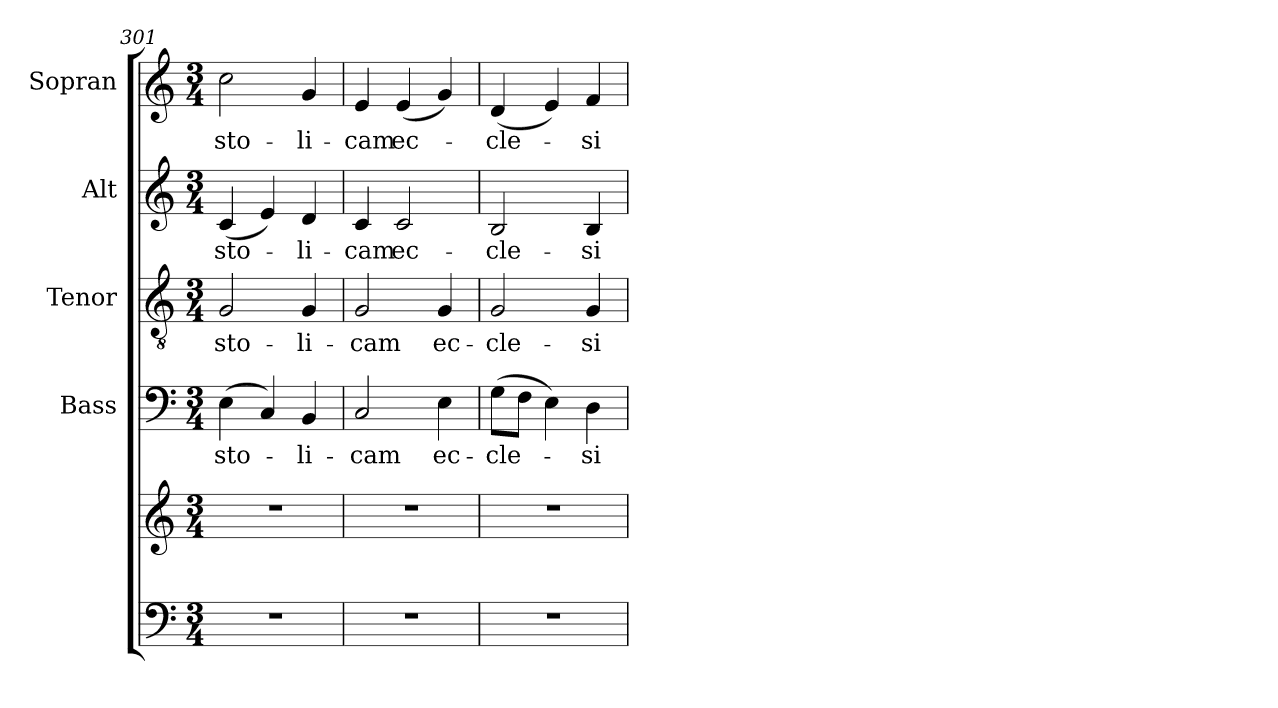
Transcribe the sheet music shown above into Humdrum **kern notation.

**kern	**kern	**kern	**text	**kern	**text	**kern	**text	**kern	**text
*part5	*part5	*part4	*part4	*part3	*part3	*part2	*part2	*part1	*part1
*staff6	*staff5	*staff4	*staff4	*staff3	*staff3	*staff2	*staff2	*staff1	*staff1
*	*	*I"Bass	*	*I"Tenor	*	*I"Alt	*	*I"Sopran	*
*	*	*I'B.	*	*I'T.	*	*I'A.	*	*I'S.	*
*clefF4	*clefG2	*clefF4	*	*clefGv2	*	*clefG2	*	*clefG2	*
*k[]	*k[]	*k[]	*	*k[]	*	*k[]	*	*k[]	*
*C:	*C:	*C:	*	*C:	*	*C:	*	*C:	*
*M3/4	*M3/4	*M3/4	*	*M3/4	*	*M3/4	*	*M3/4	*
=301	=301	=301	=301	=301	=301	=301	=301	=301	=301
!	!	!	!LO:LY:b	!	!LO:LY:b	!	!LO:LY:b	!	!LO:LY:b
2.r	2.r	(>4E\	-sto-	2G/	-sto-	(<4c/	-sto-	2cc\	-sto-
.	.	4C/)	.	.	.	4e/)	.	.	.
!	!	!	!LO:LY:b	!	!LO:LY:b	!	!LO:LY:b	!	!LO:LY:b
.	.	4BB/	-li-	4G/	-li-	4d/	-li-	4g/	-li-
=302	=302	=302	=302	=302	=302	=302	=302	=302	=302
!	!	!	!LO:LY:b	!	!LO:LY:b	!	!LO:LY:b	!	!LO:LY:b
2.r	2.r	2C/	-cam	2G/	-cam	4c/	-cam	4e/	-cam
!	!	!	!	!	!	!	!LO:LY:b	!	!LO:LY:b
.	.	.	.	.	.	2c/	ec-	(<4e/	ec-
!	!	!	!LO:LY:b	!	!LO:LY:b	!	!	!	!
.	.	4E\	ec-	4G/	ec-	.	.	4g/)	.
=303	=303	=303	=303	=303	=303	=303	=303	=303	=303
!	!	!	!LO:LY:b	!	!LO:LY:b	!	!LO:LY:b	!	!LO:LY:b
2.r	2.r	(>8G\L	-cle-	2G/	-cle-	2B/	-cle-	(<4d/	-cle-
.	.	8F\J	.	.	.	.	.	.	.
.	.	4E\)	.	.	.	.	.	4e/)	.
!	!	!	!LO:LY:b	!	!LO:LY:b	!	!LO:LY:b	!	!LO:LY:b
.	.	4D\	-si-	4G/	-si-	4B/	-si-	4f/	-si-
=	=	=	=	=	=	=	=	=	=
*-	*-	*-	*-	*-	*-	*-	*-	*-	*-
